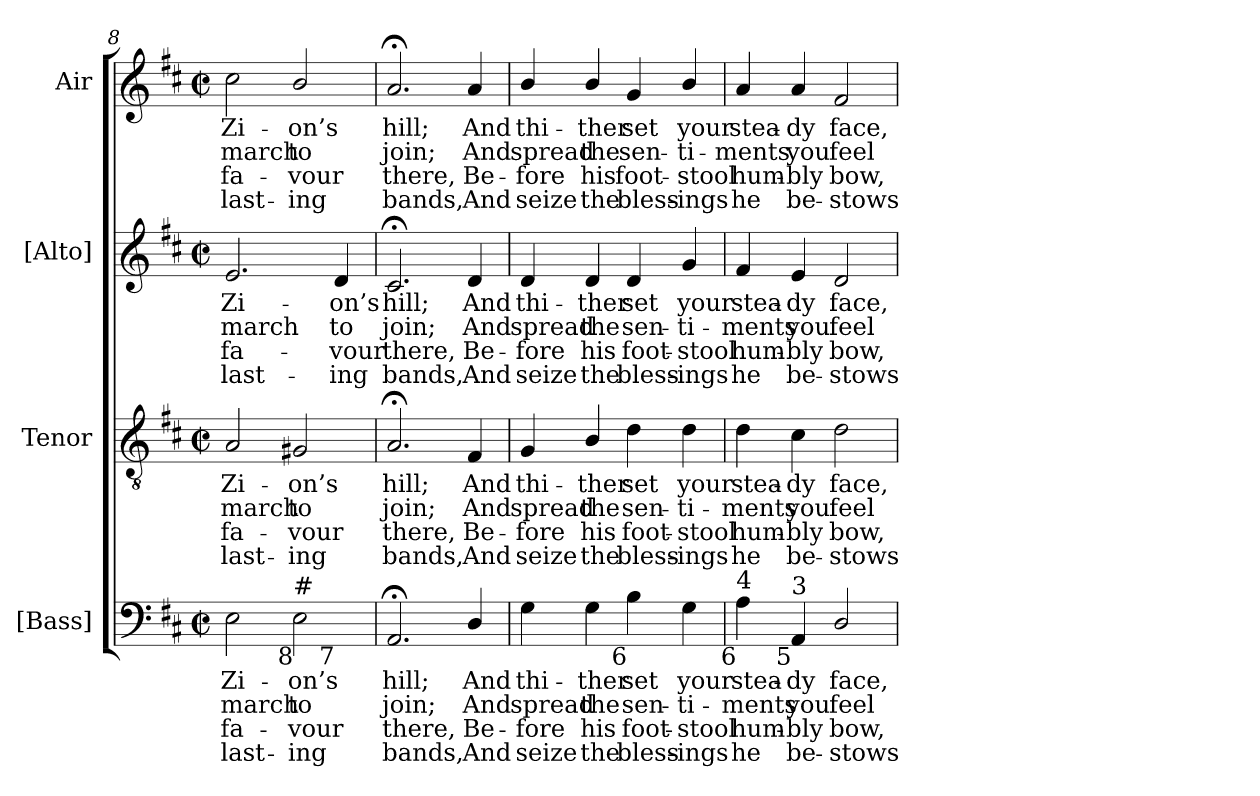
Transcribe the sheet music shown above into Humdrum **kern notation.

**kern	**text	**text	**text	**text	**kern	**text	**text	**text	**text	**kern	**text	**text	**text	**text	**kern	**text	**text	**text	**text
*part4	*part4	*part4	*part4	*part4	*part3	*part3	*part3	*part3	*part3	*part2	*part2	*part2	*part2	*part2	*part1	*part1	*part1	*part1	*part1
*staff4	*staff4	*staff4	*staff4	*staff4	*staff3	*staff3	*staff3	*staff3	*staff3	*staff2	*staff2	*staff2	*staff2	*staff2	*staff1	*staff1	*staff1	*staff1	*staff1
*I"[Bass]	*	*	*	*	*I"Tenor	*	*	*	*	*I"[Alto]	*	*	*	*	*I"Air	*	*	*	*
*I'B.	*	*	*	*	*I'T.	*	*	*	*	*I'A.	*	*	*	*	*	*	*	*	*
!!LO:LB:g=z
*clefF4	*	*	*	*	*clefGv2	*	*	*	*	*clefG2	*	*	*	*	*clefG2	*	*	*	*
*	*	*	*	*	*ITrd7c12	*	*	*	*	*	*	*	*	*	*	*	*	*	*
*k[f#c#]	*	*	*	*	*k[f#c#]	*	*	*	*	*k[f#c#]	*	*	*	*	*k[f#c#]	*	*	*	*
*D:	*	*	*	*	*D:	*	*	*	*	*D:	*	*	*	*	*D:	*	*	*	*
*M2/2	*	*	*	*	*M2/2	*	*	*	*	*M2/2	*	*	*	*	*M2/2	*	*	*	*
*met(c|)	*	*	*	*	*met(c|)	*	*	*	*	*met(c|)	*	*	*	*	*met(c|)	*	*	*	*
=8	=8	=8	=8	=8	=8	=8	=8	=8	=8	=8	=8	=8	=8	=8	=8	=8	=8	=8	=8
!	!LO:LY:b:color=#000000	!LO:LY:b:color=#000000	!LO:LY:b:color=#000000	!LO:LY:b:color=#000000	!	!	!	!	!	!	!	!	!	!	!	!	!	!	!
!	!	!	!	!	!	!LO:LY:b:color=#000000	!LO:LY:b:color=#000000	!LO:LY:b:color=#000000	!LO:LY:b:color=#000000	!	!	!	!	!	!	!	!	!	!
!	!	!	!	!	!	!	!	!	!	!	!LO:LY:b:color=#000000	!LO:LY:b:color=#000000	!LO:LY:b:color=#000000	!LO:LY:b:color=#000000	!	!	!	!	!
!LO:TX:b:rj:t=6	!	!	!	!	!	!	!	!	!	!	!	!	!	!	!	!	!	!	!
!LO:TX:t=4	!	!	!	!	!	!	!	!	!	!	!	!	!	!	!	!	!	!	!
!	!	!	!	!	!	!	!	!	!	!	!	!	!	!	!	!LO:LY:b:color=#000000	!LO:LY:b:color=#000000	!LO:LY:b:color=#000000	!LO:LY:b:color=#000000
*^	*	*	*	*	*	*	*	*	*	*	*	*	*	*	*	*	*	*	*
2Ei\	2.ryy	Zi-	march	-fa-	last-	2AAi/	Zi-	march	-fa-	last-	2.ei/	Zi-	march	-fa-	-last-	2cc#i\	Zi-	march	-fa-	-last-
!	!	!LO:LY:b:color=#000000	!LO:LY:b:color=#000000	!LO:LY:b:color=#000000	!LO:LY:b:color=#000000	!	!	!	!	!	!	!	!	!	!	!	!	!	!	!
!	!	!	!	!	!	!	!LO:LY:b:color=#000000	!LO:LY:b:color=#000000	!LO:LY:b:color=#000000	!LO:LY:b:color=#000000	!	!	!	!	!	!	!	!	!	!
!LO:TX:b:rj:t=8	!	!	!	!	!	!	!	!	!	!	!	!	!	!	!	!	!	!	!	!
!LO:TX:t=#	!	!	!	!	!	!	!	!	!	!	!	!	!	!	!	!	!	!	!	!
!	!	!	!	!	!	!	!	!	!	!	!	!	!	!	!	!	!LO:LY:b:color=#000000	!LO:LY:b:color=#000000	!LO:LY:b:color=#000000	!LO:LY:b:color=#000000
2Ei\	.	-on’s	to	vour	-ing	2GG#Xi/	-on’s	to	vour	-ing	.	.	.	.	.	2bi/	-on’s	to	-vour	ing
!	!LO:TX:b:rj:t=7	!	!	!	!	!	!	!	!	!	!	!	!	!	!	!	!	!	!	!
!	!	!	!	!	!	!	!	!	!	!	!	!LO:LY:b:color=#000000	!LO:LY:b:color=#000000	!LO:LY:b:color=#000000	!LO:LY:b:color=#000000	!	!	!	!	!
.	4ryy	.	.	.	.	.	.	.	.	.	4di/	-on’s	to	-vour	ing	.	.	.	.	.
*v	*v	*	*	*	*	*	*	*	*	*	*	*	*	*	*	*	*	*	*	*
=9	=9	=9	=9	=9	=9	=9	=9	=9	=9	=9	=9	=9	=9	=9	=9	=9	=9	=9	=9
*^	*	*	*	*	*	*	*	*	*	*	*	*	*	*	*	*	*	*	*
!	!	!LO:LY:b:color=#000000	!LO:LY:b:color=#000000	!LO:LY:b:color=#000000	!LO:LY:b:color=#000000	!	!	!	!	!	!	!	!	!	!	!	!	!	!	!
*v	*v	*	*	*	*	*	*	*	*	*	*	*	*	*	*	*	*	*	*	*
*^	*	*	*	*	*	*	*	*	*	*	*	*	*	*	*	*	*	*	*
!	!	!	!	!	!	!	!LO:LY:b:color=#000000	!LO:LY:b:color=#000000	!LO:LY:b:color=#000000	!LO:LY:b:color=#000000	!	!	!	!	!	!	!	!	!	!
*v	*v	*	*	*	*	*	*	*	*	*	*	*	*	*	*	*	*	*	*	*
*^	*	*	*	*	*	*	*	*	*	*	*	*	*	*	*	*	*	*	*
!	!	!	!	!	!	!	!	!	!	!	!	!LO:LY:b:color=#000000	!LO:LY:b:color=#000000	!LO:LY:b:color=#000000	!LO:LY:b:color=#000000	!	!	!	!	!
*v	*v	*	*	*	*	*	*	*	*	*	*	*	*	*	*	*	*	*	*	*
*^	*	*	*	*	*	*	*	*	*	*	*	*	*	*	*	*	*	*	*
!	!	!	!	!	!	!	!	!	!	!	!	!	!	!	!	!	!LO:LY:b:color=#000000	!LO:LY:b:color=#000000	!LO:LY:b:color=#000000	!LO:LY:b:color=#000000
*v	*v	*	*	*	*	*	*	*	*	*	*	*	*	*	*	*	*	*	*	*
2.AA;i/	hill;	join;	there,	bands,	2.AA;i/	hill;	join;	there,	bands,	2.c#;i/	hill;	join;	there,	bands,	2.a;i/	hill;	join;	there,	bands,
!	!LO:LY:b:color=#000000	!LO:LY:b:color=#000000	!LO:LY:b:color=#000000	!LO:LY:b:color=#000000	!	!	!	!	!	!	!	!	!	!	!	!	!	!	!
!	!	!	!	!	!	!LO:LY:b:color=#000000	!LO:LY:b:color=#000000	!LO:LY:b:color=#000000	!LO:LY:b:color=#000000	!	!	!	!	!	!	!	!	!	!
!	!	!	!	!	!	!	!	!	!	!	!LO:LY:b:color=#000000	!LO:LY:b:color=#000000	!LO:LY:b:color=#000000	!LO:LY:b:color=#000000	!	!	!	!	!
!	!	!	!	!	!	!	!	!	!	!	!	!	!	!	!	!LO:LY:b:color=#000000	!LO:LY:b:color=#000000	!LO:LY:b:color=#000000	!LO:LY:b:color=#000000
4Di/	And	And	Be-	And	4FF#i/	And	And	Be-	And	4di/	And	And	Be-	-And	4ai/	And	And	Be-	-And
=10	=10	=10	=10	=10	=10	=10	=10	=10	=10	=10	=10	=10	=10	=10	=10	=10	=10	=10	=10
!	!LO:LY:b:color=#000000	!LO:LY:b:color=#000000	!LO:LY:b:color=#000000	!LO:LY:b:color=#000000	!	!	!	!	!	!	!	!	!	!	!	!	!	!	!
!	!	!	!	!	!	!LO:LY:b:color=#000000	!LO:LY:b:color=#000000	!LO:LY:b:color=#000000	!LO:LY:b:color=#000000	!	!	!	!	!	!	!	!	!	!
!	!	!	!	!	!	!	!	!	!	!	!LO:LY:b:color=#000000	!LO:LY:b:color=#000000	!LO:LY:b:color=#000000	!LO:LY:b:color=#000000	!	!	!	!	!
!	!	!	!	!	!	!	!	!	!	!	!	!	!	!	!	!LO:LY:b:color=#000000	!LO:LY:b:color=#000000	!LO:LY:b:color=#000000	!LO:LY:b:color=#000000
4Gi\	thi-	spread	fore	-seize	4GGi/	thi-	spread	fore	-seize	4di/	thi-	spread	fore	seize	4bi/	thi-	spread	fore	seize
!	!LO:LY:b:color=#000000	!LO:LY:b:color=#000000	!LO:LY:b:color=#000000	!LO:LY:b:color=#000000	!	!	!	!	!	!	!	!	!	!	!	!	!	!	!
!	!	!	!	!	!	!LO:LY:b:color=#000000	!LO:LY:b:color=#000000	!LO:LY:b:color=#000000	!LO:LY:b:color=#000000	!	!	!	!	!	!	!	!	!	!
!	!	!	!	!	!	!	!	!	!	!	!LO:LY:b:color=#000000	!LO:LY:b:color=#000000	!LO:LY:b:color=#000000	!LO:LY:b:color=#000000	!	!	!	!	!
!	!	!	!	!	!	!	!	!	!	!	!	!	!	!	!	!LO:LY:b:color=#000000	!LO:LY:b:color=#000000	!LO:LY:b:color=#000000	!LO:LY:b:color=#000000
4Gi\	-ther	the	his	the	4BBi/	-ther	the	his	the	4di/	-ther	the	his	the	4bi/	-ther	the	his	the
!	!LO:LY:b:color=#000000	!LO:LY:b:color=#000000	!LO:LY:b:color=#000000	!LO:LY:b:color=#000000	!	!	!	!	!	!	!	!	!	!	!	!	!	!	!
!	!	!	!	!	!	!LO:LY:b:color=#000000	!LO:LY:b:color=#000000	!LO:LY:b:color=#000000	!LO:LY:b:color=#000000	!	!	!	!	!	!	!	!	!	!
!	!	!	!	!	!	!	!	!	!	!	!LO:LY:b:color=#000000	!LO:LY:b:color=#000000	!LO:LY:b:color=#000000	!LO:LY:b:color=#000000	!	!	!	!	!
!LO:TX:b:rj:t=6	!	!	!	!	!	!	!	!	!	!	!	!	!	!	!	!	!	!	!
!	!	!	!	!	!	!	!	!	!	!	!	!	!	!	!	!LO:LY:b:color=#000000	!LO:LY:b:color=#000000	!LO:LY:b:color=#000000	!LO:LY:b:color=#000000
4Bi\	set	sen-	-foot-	bless-	4Di\	set	sen-	-foot-	bless-	4di/	set	sen-	foot-	-bless-	4gi/	set	sen-	foot-	-bless-
!	!LO:LY:b:color=#000000	!LO:LY:b:color=#000000	!LO:LY:b:color=#000000	!LO:LY:b:color=#000000	!	!	!	!	!	!	!	!	!	!	!	!	!	!	!
!	!	!	!	!	!	!LO:LY:b:color=#000000	!LO:LY:b:color=#000000	!LO:LY:b:color=#000000	!LO:LY:b:color=#000000	!	!	!	!	!	!	!	!	!	!
!	!	!	!	!	!	!	!	!	!	!	!LO:LY:b:color=#000000	!LO:LY:b:color=#000000	!LO:LY:b:color=#000000	!LO:LY:b:color=#000000	!	!	!	!	!
!	!	!	!	!	!	!	!	!	!	!	!	!	!	!	!	!LO:LY:b:color=#000000	!LO:LY:b:color=#000000	!LO:LY:b:color=#000000	!LO:LY:b:color=#000000
4Gi\	your	-ti-	stool	-ings	4Di\	your	-ti-	stool	-ings	4gi/	your	-ti-	-stool	ings	4bi/	your	-ti-	-stool	ings
=11	=11	=11	=11	=11	=11	=11	=11	=11	=11	=11	=11	=11	=11	=11	=11	=11	=11	=11	=11
!	!LO:LY:b:color=#000000	!LO:LY:b:color=#000000	!LO:LY:b:color=#000000	!LO:LY:b:color=#000000	!	!	!	!	!	!	!	!	!	!	!	!	!	!	!
!	!	!	!	!	!	!LO:LY:b:color=#000000	!LO:LY:b:color=#000000	!LO:LY:b:color=#000000	!LO:LY:b:color=#000000	!	!	!	!	!	!	!	!	!	!
!	!	!	!	!	!	!	!	!	!	!	!LO:LY:b:color=#000000	!LO:LY:b:color=#000000	!LO:LY:b:color=#000000	!LO:LY:b:color=#000000	!	!	!	!	!
!LO:TX:b:rj:t=6	!	!	!	!	!	!	!	!	!	!	!	!	!	!	!	!	!	!	!
!LO:TX:t=4	!	!	!	!	!	!	!	!	!	!	!	!	!	!	!	!	!	!	!
!	!	!	!	!	!	!	!	!	!	!	!	!	!	!	!	!LO:LY:b:color=#000000	!LO:LY:b:color=#000000	!LO:LY:b:color=#000000	!LO:LY:b:color=#000000
4Ai\	stea-	-ments	hum-	he	4Di\	stea-	-ments	hum-	he	4f#i/	stea-	-ments	hum-	-he	4ai/	stea-	-ments	hum-	-he
!	!LO:LY:b:color=#000000	!LO:LY:b:color=#000000	!LO:LY:b:color=#000000	!LO:LY:b:color=#000000	!	!	!	!	!	!	!	!	!	!	!	!	!	!	!
!	!	!	!	!	!	!LO:LY:b:color=#000000	!LO:LY:b:color=#000000	!LO:LY:b:color=#000000	!LO:LY:b:color=#000000	!	!	!	!	!	!	!	!	!	!
!	!	!	!	!	!	!	!	!	!	!	!LO:LY:b:color=#000000	!LO:LY:b:color=#000000	!LO:LY:b:color=#000000	!LO:LY:b:color=#000000	!	!	!	!	!
!LO:TX:b:rj:t=5	!	!	!	!	!	!	!	!	!	!	!	!	!	!	!	!	!	!	!
!LO:TX:t=3	!	!	!	!	!	!	!	!	!	!	!	!	!	!	!	!	!	!	!
!	!	!	!	!	!	!	!	!	!	!	!	!	!	!	!	!LO:LY:b:color=#000000	!LO:LY:b:color=#000000	!LO:LY:b:color=#000000	!LO:LY:b:color=#000000
4AAi/	-dy	you	-bly	-be-	4C#i\	-dy	you	-bly	-be-	4ei/	-dy	you	bly	be-	4ai/	-dy	you	bly	be-
!	!LO:LY:b:color=#000000	!LO:LY:b:color=#000000	!LO:LY:b:color=#000000	!LO:LY:b:color=#000000	!	!	!	!	!	!	!	!	!	!	!	!	!	!	!
!	!	!	!	!	!	!LO:LY:b:color=#000000	!LO:LY:b:color=#000000	!LO:LY:b:color=#000000	!LO:LY:b:color=#000000	!	!	!	!	!	!	!	!	!	!
!	!	!	!	!	!	!	!	!	!	!	!LO:LY:b:color=#000000	!LO:LY:b:color=#000000	!LO:LY:b:color=#000000	!LO:LY:b:color=#000000	!	!	!	!	!
!	!	!	!	!	!	!	!	!	!	!	!	!	!	!	!	!LO:LY:b:color=#000000	!LO:LY:b:color=#000000	!LO:LY:b:color=#000000	!LO:LY:b:color=#000000
2Di/	face,	feel	bow,	stows	2Di\	face,	feel	bow,	stows	2di/	face,	feel	-bow,	stows	2f#i/	face,	feel	-bow,	stows
=	=	=	=	=	=	=	=	=	=	=	=	=	=	=	=	=	=	=	=
*-	*-	*-	*-	*-	*-	*-	*-	*-	*-	*-	*-	*-	*-	*-	*-	*-	*-	*-	*-
